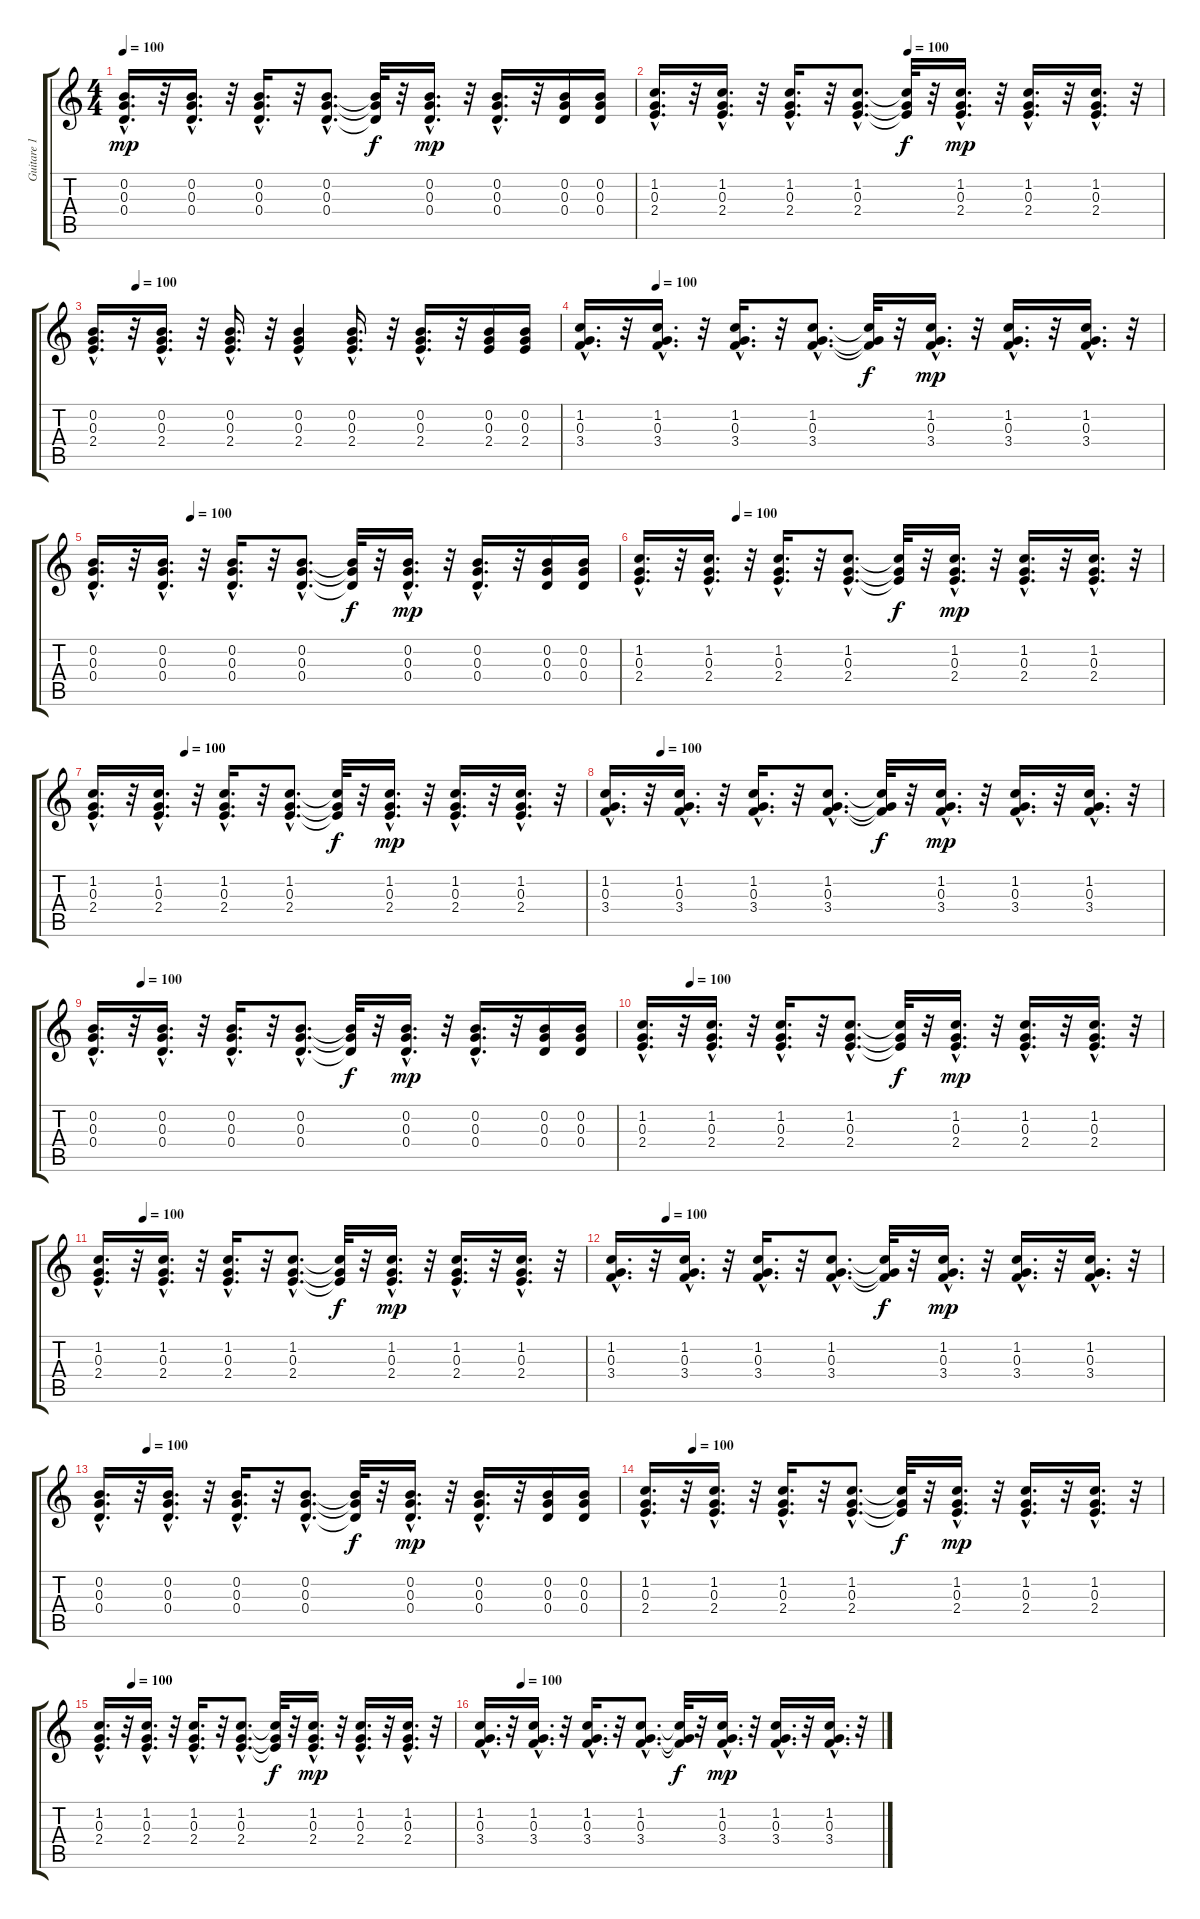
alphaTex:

\track ("Guitare 1" "Guitare 1") {instrument acousticguitarnylon}
\staff {score tabs}
\tuning (E4 B3 G3 D3 A2 E2) {hide}
\ts (4 4)
\tempo 100
\clef g2
\ks c
(0.2{hac} 0.3{hac} 0.4{hac}).16{d dy mp} r.32 (0.2{hac} 0.3{hac} 0.4{hac}).16{d} r.32 (0.2{hac} 0.3{hac} 0.4{hac}).16{d} r.32 (0.2{hac} 0.3{hac} 0.4{hac}).8{d} (0.2{t} 0.3{t} 0.4{t}).32{dy f} r.32 (0.2{hac} 0.3{hac} 0.4{hac}).16{d dy mp} r.32 (0.2{hac} 0.3{hac} 0.4{hac}).16{d} r.32 (0.2 0.3 0.4).16 (0.2 0.3 0.4).16 |
\tempo (100 0.5)
(1.2{hac} 0.3{hac} 2.4{hac}).16{d} r.32 (1.2{hac} 0.3{hac} 2.4{hac}).16{d} r.32 (1.2{hac} 0.3{hac} 2.4{hac}).16{d} r.32 (1.2{hac} 0.3{hac} 2.4{hac}).8{d} (1.2{t} 0.3{t} 2.4{t}).32{dy f} r.32 (1.2{hac} 0.3{hac} 2.4{hac}).16{d dy mp} r.32 (1.2{hac} 0.3{hac} 2.4{hac}).16{d} r.32 (1.2{hac} 0.3{hac} 2.4{hac}).16{d} r.32 |
\tempo (100 0.09375)
(0.2{hac} 0.3{hac} 2.4{hac}).16{d} r.32 (0.2{hac} 0.3{hac} 2.4{hac}).16{d} r.32 (0.2{hac} 0.3{hac} 2.4{hac}).16{d} r.32 (0.2 0.3 2.4{hac}).4 (0.2{hac} 0.3{hac} 2.4{hac}).16{d} r.32 (0.2{hac} 0.3{hac} 2.4{hac}).16{d} r.32 (0.2 0.3 2.4).16 (0.2 0.3 2.4).16 |
\tempo (100 0.125)
(1.2{hac} 0.3{hac} 3.4{hac}).16{d} r.32 (1.2{hac} 0.3{hac} 3.4{hac}).16{d} r.32 (1.2{hac} 0.3{hac} 3.4{hac}).16{d} r.32 (1.2{hac} 0.3{hac} 3.4{hac}).8{d} (1.2{t} 0.3{t} 3.4{t}).32{dy f} r.32 (1.2{hac} 0.3{hac} 3.4{hac}).16{d dy mp} r.32 (1.2{hac} 0.3{hac} 3.4{hac}).16{d} r.32 (1.2{hac} 0.3{hac} 3.4{hac}).16{d} r.32 |
\tempo (100 0.1875)
(0.2{hac} 0.3{hac} 0.4{hac}).16{d} r.32 (0.2{hac} 0.3{hac} 0.4{hac}).16{d} r.32 (0.2{hac} 0.3{hac} 0.4{hac}).16{d} r.32 (0.2{hac} 0.3{hac} 0.4{hac}).8{d} (0.2{t} 0.3{t} 0.4{t}).32{dy f} r.32 (0.2{hac} 0.3{hac} 0.4{hac}).16{d dy mp} r.32 (0.2{hac} 0.3{hac} 0.4{hac}).16{d} r.32 (0.2 0.3 0.4).16 (0.2 0.3 0.4).16 |
\tempo (100 0.1875)
(1.2{hac} 0.3{hac} 2.4{hac}).16{d} r.32 (1.2{hac} 0.3{hac} 2.4{hac}).16{d} r.32 (1.2{hac} 0.3{hac} 2.4{hac}).16{d} r.32 (1.2{hac} 0.3{hac} 2.4{hac}).8{d} (1.2{t} 0.3{t} 2.4{t}).32{dy f} r.32 (1.2{hac} 0.3{hac} 2.4{hac}).16{d dy mp} r.32 (1.2{hac} 0.3{hac} 2.4{hac}).16{d} r.32 (1.2{hac} 0.3{hac} 2.4{hac}).16{d} r.32 |
\tempo (100 0.1875)
(1.2{hac} 0.3{hac} 2.4{hac}).16{d} r.32 (1.2{hac} 0.3{hac} 2.4{hac}).16{d} r.32 (1.2{hac} 0.3{hac} 2.4{hac}).16{d} r.32 (1.2{hac} 0.3{hac} 2.4{hac}).8{d} (1.2{t} 0.3{t} 2.4{t}).32{dy f} r.32 (1.2{hac} 0.3{hac} 2.4{hac}).16{d dy mp} r.32 (1.2{hac} 0.3{hac} 2.4{hac}).16{d} r.32 (1.2{hac} 0.3{hac} 2.4{hac}).16{d} r.32 |
\tempo (100 0.09375)
(1.2{hac} 0.3{hac} 3.4{hac}).16{d} r.32 (1.2{hac} 0.3{hac} 3.4{hac}).16{d} r.32 (1.2{hac} 0.3{hac} 3.4{hac}).16{d} r.32 (1.2{hac} 0.3{hac} 3.4{hac}).8{d} (1.2{t} 0.3{t} 3.4{t}).32{dy f} r.32 (1.2{hac} 0.3{hac} 3.4{hac}).16{d dy mp} r.32 (1.2{hac} 0.3{hac} 3.4{hac}).16{d} r.32 (1.2{hac} 0.3{hac} 3.4{hac}).16{d} r.32 |
\tempo (100 0.09375)
(0.2{hac} 0.3{hac} 0.4{hac}).16{d} r.32 (0.2{hac} 0.3{hac} 0.4{hac}).16{d} r.32 (0.2{hac} 0.3{hac} 0.4{hac}).16{d} r.32 (0.2{hac} 0.3{hac} 0.4{hac}).8{d} (0.2{t} 0.3{t} 0.4{t}).32{dy f} r.32 (0.2{hac} 0.3{hac} 0.4{hac}).16{d dy mp} r.32 (0.2{hac} 0.3{hac} 0.4{hac}).16{d} r.32 (0.2 0.3 0.4).16 (0.2 0.3 0.4).16 |
\tempo (100 0.09375)
(1.2{hac} 0.3{hac} 2.4{hac}).16{d} r.32 (1.2{hac} 0.3{hac} 2.4{hac}).16{d} r.32 (1.2{hac} 0.3{hac} 2.4{hac}).16{d} r.32 (1.2{hac} 0.3{hac} 2.4{hac}).8{d} (1.2{t} 0.3{t} 2.4{t}).32{dy f} r.32 (1.2{hac} 0.3{hac} 2.4{hac}).16{d dy mp} r.32 (1.2{hac} 0.3{hac} 2.4{hac}).16{d} r.32 (1.2{hac} 0.3{hac} 2.4{hac}).16{d} r.32 |
\tempo (100 0.09375)
(1.2{hac} 0.3{hac} 2.4{hac}).16{d} r.32 (1.2{hac} 0.3{hac} 2.4{hac}).16{d} r.32 (1.2{hac} 0.3{hac} 2.4{hac}).16{d} r.32 (1.2{hac} 0.3{hac} 2.4{hac}).8{d} (1.2{t} 0.3{t} 2.4{t}).32{dy f} r.32 (1.2{hac} 0.3{hac} 2.4{hac}).16{d dy mp} r.32 (1.2{hac} 0.3{hac} 2.4{hac}).16{d} r.32 (1.2{hac} 0.3{hac} 2.4{hac}).16{d} r.32 |
\tempo (100 0.09375)
(1.2{hac} 0.3{hac} 3.4{hac}).16{d} r.32 (1.2{hac} 0.3{hac} 3.4{hac}).16{d} r.32 (1.2{hac} 0.3{hac} 3.4{hac}).16{d} r.32 (1.2{hac} 0.3{hac} 3.4{hac}).8{d} (1.2{t} 0.3{t} 3.4{t}).32{dy f} r.32 (1.2{hac} 0.3{hac} 3.4{hac}).16{d dy mp} r.32 (1.2{hac} 0.3{hac} 3.4{hac}).16{d} r.32 (1.2{hac} 0.3{hac} 3.4{hac}).16{d} r.32 |
\tempo (100 0.09375)
(0.2{hac} 0.3{hac} 0.4{hac}).16{d} r.32 (0.2{hac} 0.3{hac} 0.4{hac}).16{d} r.32 (0.2{hac} 0.3{hac} 0.4{hac}).16{d} r.32 (0.2{hac} 0.3{hac} 0.4{hac}).8{d} (0.2{t} 0.3{t} 0.4{t}).32{dy f} r.32 (0.2{hac} 0.3{hac} 0.4{hac}).16{d dy mp} r.32 (0.2{hac} 0.3{hac} 0.4{hac}).16{d} r.32 (0.2 0.3 0.4).16 (0.2 0.3 0.4).16 |
\tempo (100 0.09375)
(1.2{hac} 0.3{hac} 2.4{hac}).16{d} r.32 (1.2{hac} 0.3{hac} 2.4{hac}).16{d} r.32 (1.2{hac} 0.3{hac} 2.4{hac}).16{d} r.32 (1.2{hac} 0.3{hac} 2.4{hac}).8{d} (1.2{t} 0.3{t} 2.4{t}).32{dy f} r.32 (1.2{hac} 0.3{hac} 2.4{hac}).16{d dy mp} r.32 (1.2{hac} 0.3{hac} 2.4{hac}).16{d} r.32 (1.2{hac} 0.3{hac} 2.4{hac}).16{d} r.32 |
\tempo (100 0.09375)
(1.2{hac} 0.3{hac} 2.4{hac}).16{d} r.32 (1.2{hac} 0.3{hac} 2.4{hac}).16{d} r.32 (1.2{hac} 0.3{hac} 2.4{hac}).16{d} r.32 (1.2{hac} 0.3{hac} 2.4{hac}).8{d} (1.2{t} 0.3{t} 2.4{t}).32{dy f} r.32 (1.2{hac} 0.3{hac} 2.4{hac}).16{d dy mp} r.32 (1.2{hac} 0.3{hac} 2.4{hac}).16{d} r.32 (1.2{hac} 0.3{hac} 2.4{hac}).16{d} r.32 |
\tempo (100 0.09375)
(1.2{hac} 0.3{hac} 3.4{hac}).16{d} r.32 (1.2{hac} 0.3{hac} 3.4{hac}).16{d} r.32 (1.2{hac} 0.3{hac} 3.4{hac}).16{d} r.32 (1.2{hac} 0.3{hac} 3.4{hac}).8{d} (1.2{t} 0.3{t} 3.4{t}).32{dy f} r.32 (1.2{hac} 0.3{hac} 3.4{hac}).16{d dy mp} r.32 (1.2{hac} 0.3{hac} 3.4{hac}).16{d} r.32 (1.2{hac} 0.3{hac} 3.4{hac}).16{d} r.32
